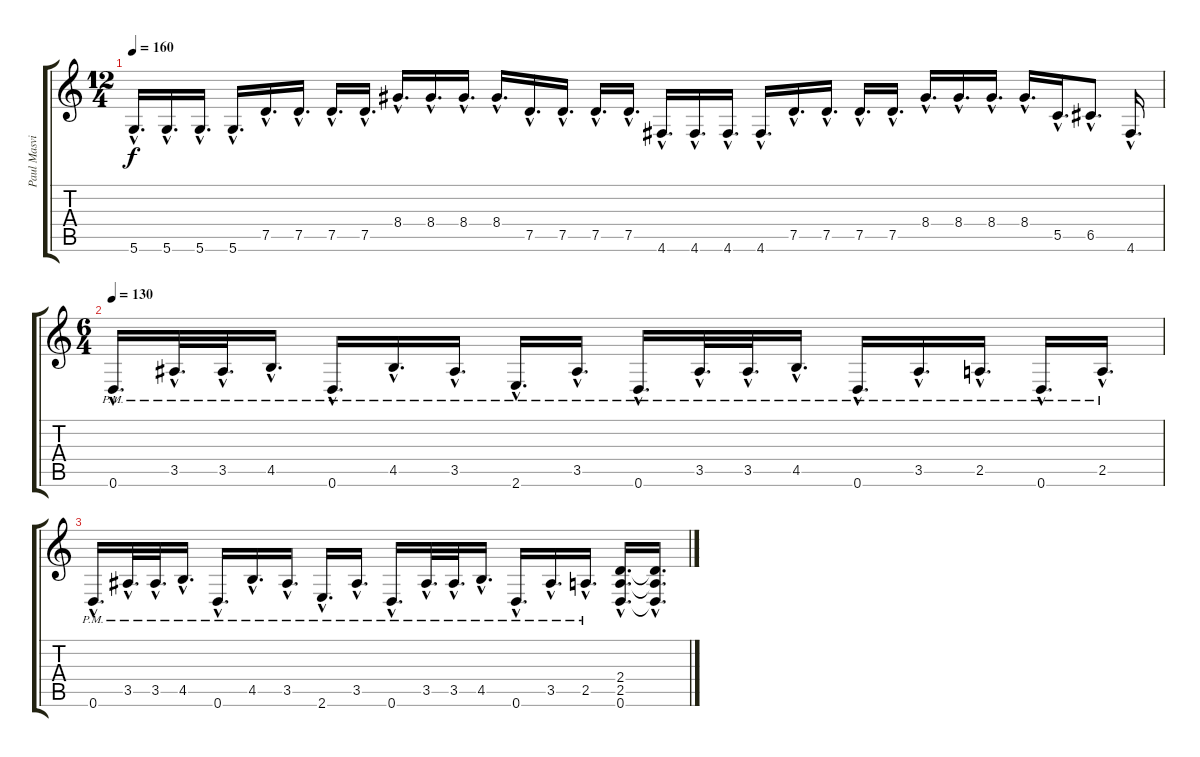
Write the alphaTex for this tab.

\track ("Paul Masvidal" "Paul Masvi") {instrument distortionguitar}
\staff {score tabs}
\tuning (D4 A3 F3 C3 G2 D2) {hide}
\ts (12 4)
\tempo 160
\clef g2
\ks c
5.6{hac}.16{d dy f} 5.6{hac}.16{d} 5.6{hac}.16{d} 5.6{hac}.16{d} 7.5{hac}.16{d} 7.5{hac}.16{d} 7.5{hac}.16{d} 7.5{hac}.16{d} 8.4{hac}.16{d} 8.4{hac}.16{d} 8.4{hac}.16{d} 8.4{hac}.16{d} 7.5{hac}.16{d} 7.5{hac}.16{d} 7.5{hac}.16{d} 7.5{hac}.16{d} 4.6{hac}.16{d} 4.6{hac}.16{d} 4.6{hac}.16{d} 4.6{hac}.16{d} 7.5{hac}.16{d} 7.5{hac}.16{d} 7.5{hac}.16{d} 7.5{hac}.16{d} 8.4{hac}.16{d} 8.4{hac}.16{d} 8.4{hac}.16{d} 8.4{hac}.16{d} 5.5{hac}.16{d} 6.5{hac}.8{d} 4.6{hac}.16{d} |
\ts (6 4)
\tempo 130
0.6{hac pm}.16{d} 3.5{hac pm}.32{d} 3.5{hac pm}.32{d} 4.5{hac pm}.16{d} 0.6{hac pm}.16{d} 4.5{hac pm}.16{d} 3.5{hac pm}.16{d} 2.6{hac pm}.16{d} 3.5{hac pm}.16{d} 0.6{hac pm}.16{d} 3.5{hac pm}.32{d} 3.5{hac pm}.32{d} 4.5{hac pm}.16{d} 0.6{hac pm}.16{d} 3.5{hac pm}.16{d} 2.5{hac pm}.16{d} 0.6{hac pm}.16{d} 2.5{hac pm}.16{d} |
0.6{hac pm}.16{d} 3.5{hac pm}.32{d} 3.5{hac pm}.32{d} 4.5{hac pm}.16{d} 0.6{hac pm}.16{d} 4.5{hac pm}.16{d} 3.5{hac pm}.16{d} 2.6{hac pm}.16{d} 3.5{hac pm}.16{d} 0.6{hac pm}.16{d} 3.5{hac pm}.32{d} 3.5{hac pm}.32{d} 4.5{hac pm}.16{d} 0.6{hac pm}.16{d} 3.5{hac pm}.16{d} 2.5{hac pm}.16{d} (2.4{hac} 2.5{hac} 0.6{hac}).16{d} (2.4{hac t} 2.5{hac t} 0.6{hac t}).16{d}
